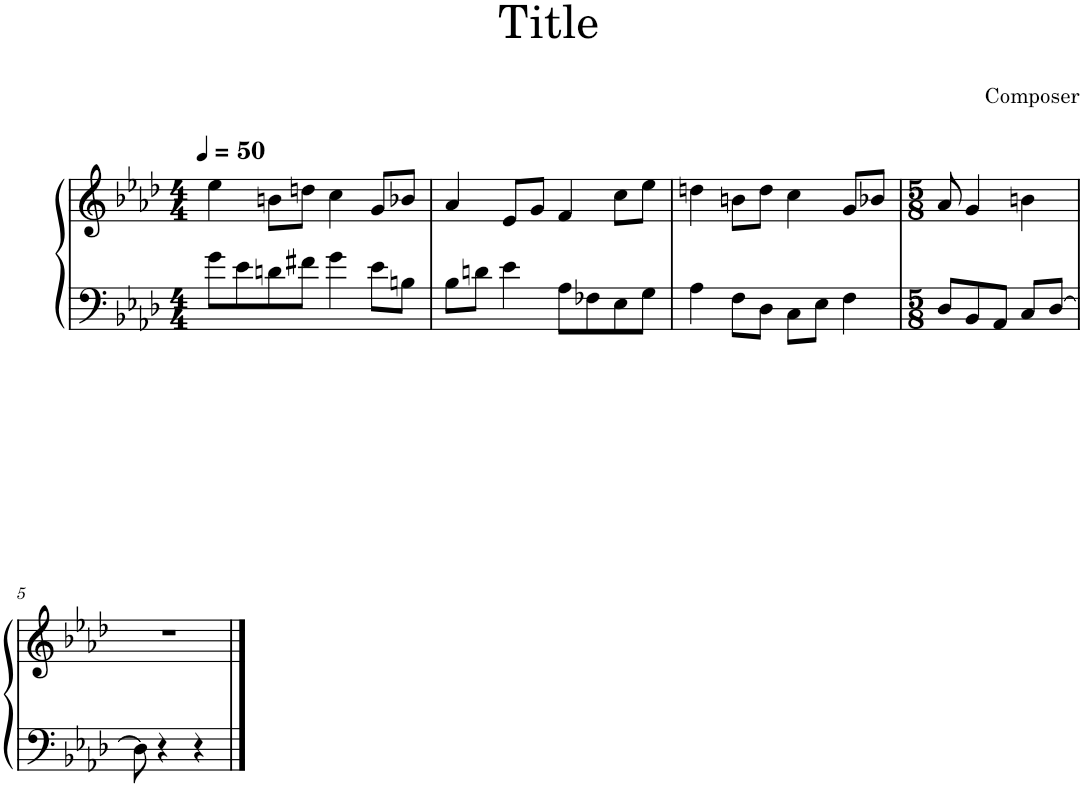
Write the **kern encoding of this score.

**kern	**kern
*part1	*part1
*staff2	*staff1
*I"Piano	*
*I'Pno.	*
*clefF4	*clefG2
*k[b-e-a-d-]	*k[b-e-a-d-]
*M4/4	*M4/4
*MM50	*MM50
=1	=1
8g\L	4ee-\
8e-\	.
8dn\	8bn\L
8f#X\J	8ddn\J
4g\	4cc\
8e-\L	8g/L
8Bn\J	8b-X/J
=2	=2
8B-\L	4a-/
8dn\J	.
4e-\	8e-/L
.	8g/J
8A-\L	4f/
8F-X\	.
8E-\	8cc\L
8G\J	8ee-\J
=3	=3
4A-\	4ddn\
8F\L	8bn\L
8D-\J	8dd\J
8C\L	4cc\
8E-\J	.
4F\	8g/L
.	8b-X/J
=4	=4
*M5/8	*M5/8
8D-/L	8a-/
8BB-/	4g/
8AA-/J	.
8C/L	4bn\
[8D-/J	.
!!LO:LB:g=z
=5	=5
8D-\]	8%5r
4r	.
4r	.
==	==
*-	*-
